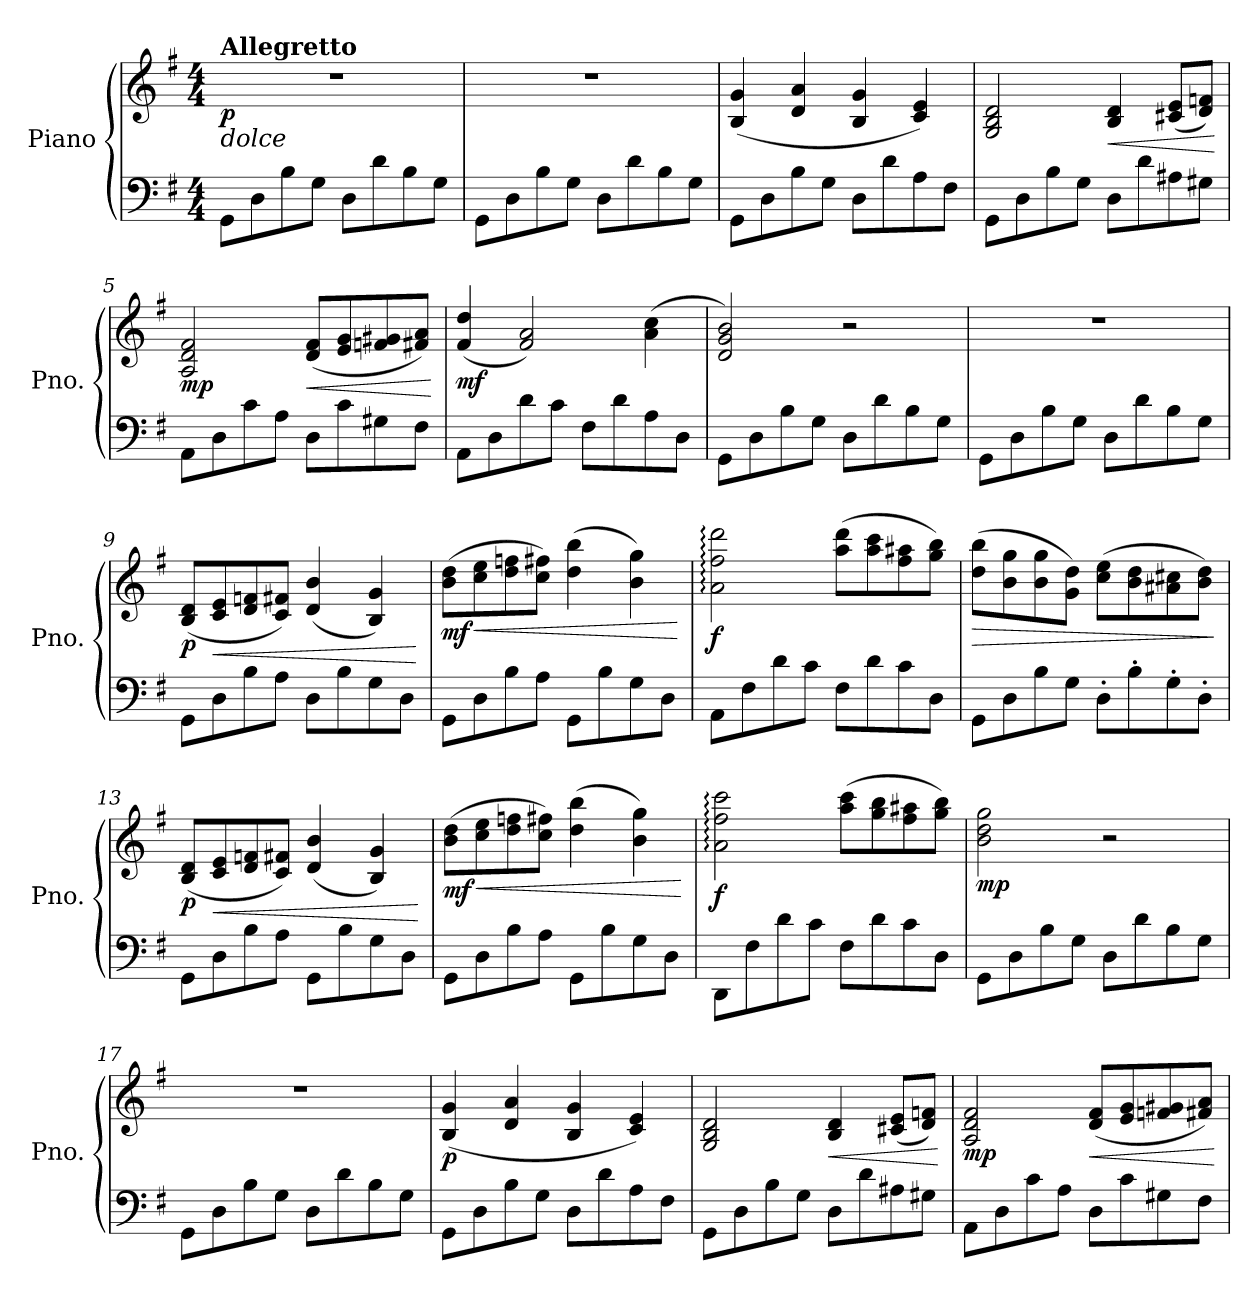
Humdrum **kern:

**kern	**kern	**dynam
*part1	*part1	*part1
*staff2	*staff1	*staff1/2
*I"Piano	*	*
*I'Pno.	*	*
*clefF4	*clefG2	*
*k[f#]	*k[f#]	*
*M4/4	*M4/4	*
*MM115	*MM115	*
=1	=1	=1
!	!LO:TX:a:B:t=Allegretto	!
!	!LO:TX:b:i:t=dolce	!
!	!	!LO:DY:b
8GG\L	1r	p
8D\	.	.
8B\	.	.
8G\J	.	.
8D\L	.	.
8d\	.	.
8B\	.	.
8G\J	.	.
=2	=2	=2
8GG\L	1r	.
8D\	.	.
8B\	.	.
8G\J	.	.
8D\L	.	.
8d\	.	.
8B\	.	.
8G\J	.	.
=3	=3	=3
8GG\L	(<4B/ 4g/	.
8D\	.	.
8B\	4d/ 4a/	.
8G\J	.	.
8D\L	4B/ 4g/	.
8d\	.	.
8A\	4c/ 4e/)	.
8F#\J	.	.
=4	=4	=4
8GG\L	2G/ 2B/ 2d/	.
8D\	.	.
8B\	.	.
8G\J	.	.
!	!	!LO:HP:b
8D\L	4B/ 4d/	<
8d\	.	.
8A#X\	(<8c#X/ 8e/L	.
8G#X\J	8d/ 8fn/J)	.
.	.	[
!!LO:LB:g=z
=5	=5	=5
!	!	!LO:DY:b
8AA\L	2A/ 2d/ 2f#/	mp
8D\	.	.
8c\	.	.
8A\J	.	.
!	!	!LO:HP:b
8D\L	(<8d/ 8f#/L	<
8c\	8e/ 8g/	.
8G#X\	8fn/ 8g#X/	.
8F#\J	8f#X/ 8a/J)	.
.	.	[
=6	=6	=6
!	!	!LO:DY:b
8AA\L	(<4f#/ 4dd/	mf
8D\	.	.
8d\	2f#/ 2a/)	.
8c\J	.	.
8F#\L	.	.
8d\	.	.
8A\	(>4a\ 4cc\	.
8D\J	.	.
=7	=7	=7
8GG\L	2d/ 2g/ 2b/)	.
8D\	.	.
8B\	.	.
8G\J	.	.
8D\L	2r	.
8d\	.	.
8B\	.	.
8G\J	.	.
=8	=8	=8
8GG\L	1r	.
8D\	.	.
8B\	.	.
8G\J	.	.
8D\L	.	.
8d\	.	.
8B\	.	.
8G\J	.	.
!!LO:LB:g=z
=9	=9	=9
!	!	!LO:DY:b
8GG\L	(<8B/ 8d/L	p
!	!	!LO:HP:b
8D\	8c/ 8e/	<
8B\	8d/ 8fn/	.
8A\J	8c/ 8f#X/J)	.
8D\L	(<4d/ 4b/	.
8B\	.	.
8G\	4B/ 4g/)	.
8D\J	.	.
.	.	[
=10	=10	=10
!	!	!LO:DY:b
8GG\L	(>8b\ 8dd\L	mf
!	!	!LO:HP:b
8D\	8cc\ 8ee\	<
8B\	8dd\ 8ffn\	.
8A\J	8cc\ 8ff#X\J)	.
8GG\L	(>4dd\ 4bb\	.
8B\	.	.
8G\	4b\ 4gg\)	.
8D\J	.	.
.	.	[
=11	=11	=11
!	!	!LO:DY:b
8AA\L	2a\: 2ff#\: 2ddd\:	f
8F#\	.	.
8d\	.	.
8c\J	.	.
8F#\L	(>8aa\ 8ddd\L	.
8d\	8aa\ 8ccc\	.
8c\	8ff#\ 8aa#X\	.
8D\J	8gg\ 8bb\J)	.
=12	=12	=12
!	!	!LO:HP:b
8GG\L	(>8dd\ 8bb\L	>
8D\	8b\ 8gg\	.
8B\	8b\ 8gg\	.
8G\J	8g\ 8dd\J)	.
8D'\L	(>8cc\ 8ee\L	.
8B'\	8b\ 8dd\	.
8G'\	8a#X\ 8cc#X\	.
8D'\J	8b\ 8dd\J)	.
.	.	]
!!LO:LB:g=z
=13	=13	=13
!	!	!LO:DY:b
8GG\L	(<8B/ 8d/L	p
!	!	!LO:HP:b
8D\	8c/ 8e/	<
8B\	8d/ 8fn/	.
8A\J	8c/ 8f#X/J)	.
8GG\L	(<4d/ 4b/	.
8B\	.	.
8G\	4B/ 4g/)	.
8D\J	.	.
.	.	[
=14	=14	=14
!	!	!LO:DY:b
8GG\L	(>8b\ 8dd\L	mf
!	!	!LO:HP:b
8D\	8cc\ 8ee\	<
8B\	8dd\ 8ffn\	.
8A\J	8cc\ 8ff#X\J)	.
8GG\L	(>4dd\ 4bb\	.
8B\	.	.
8G\	4b\ 4gg\)	.
8D\J	.	.
.	.	[
=15	=15	=15
!	!	!LO:DY:b
8DD\L	2a\: 2ff#\: 2ccc\:	f
8F#\	.	.
8d\	.	.
8c\J	.	.
8F#\L	(>8aa\ 8ccc\L	.
8d\	8gg\ 8bb\	.
8c\	8ff#\ 8aa#X\	.
8D\J	8gg\ 8bb\J)	.
=16	=16	=16
!	!	!LO:DY:b
8GG\L	2b\ 2dd\ 2gg\	mp
8D\	.	.
8B\	.	.
8G\J	.	.
8D\L	2r	.
8d\	.	.
8B\	.	.
8G\J	.	.
!!LO:LB:g=z
=17	=17	=17
8GG\L	1r	.
8D\	.	.
8B\	.	.
8G\J	.	.
8D\L	.	.
8d\	.	.
8B\	.	.
8G\J	.	.
=18	=18	=18
!	!	!LO:DY:b
8GG\L	(<4B/ 4g/	p
8D\	.	.
8B\	4d/ 4a/	.
8G\J	.	.
8D\L	4B/ 4g/	.
8d\	.	.
8A\	4c/ 4e/)	.
8F#\J	.	.
=19	=19	=19
8GG\L	2G/ 2B/ 2d/	.
8D\	.	.
8B\	.	.
8G\J	.	.
!	!	!LO:HP:b
8D\L	4B/ 4d/	<
8d\	.	.
8A#X\	(<8c#X/ 8e/L	.
8G#X\J	8d/ 8fn/J)	.
.	.	[
=20	=20	=20
!	!	!LO:DY:b
8AA\L	2A/ 2d/ 2f#/	mp
8D\	.	.
8c\	.	.
8A\J	.	.
!	!	!LO:HP:b
8D\L	(<8d/ 8f#/L	<
8c\	8e/ 8g/	.
8G#X\	8fn/ 8g#X/	.
8F#\J	8f#X/ 8a/J)	.
.	.	[
=	=	=
*-	*-	*-
